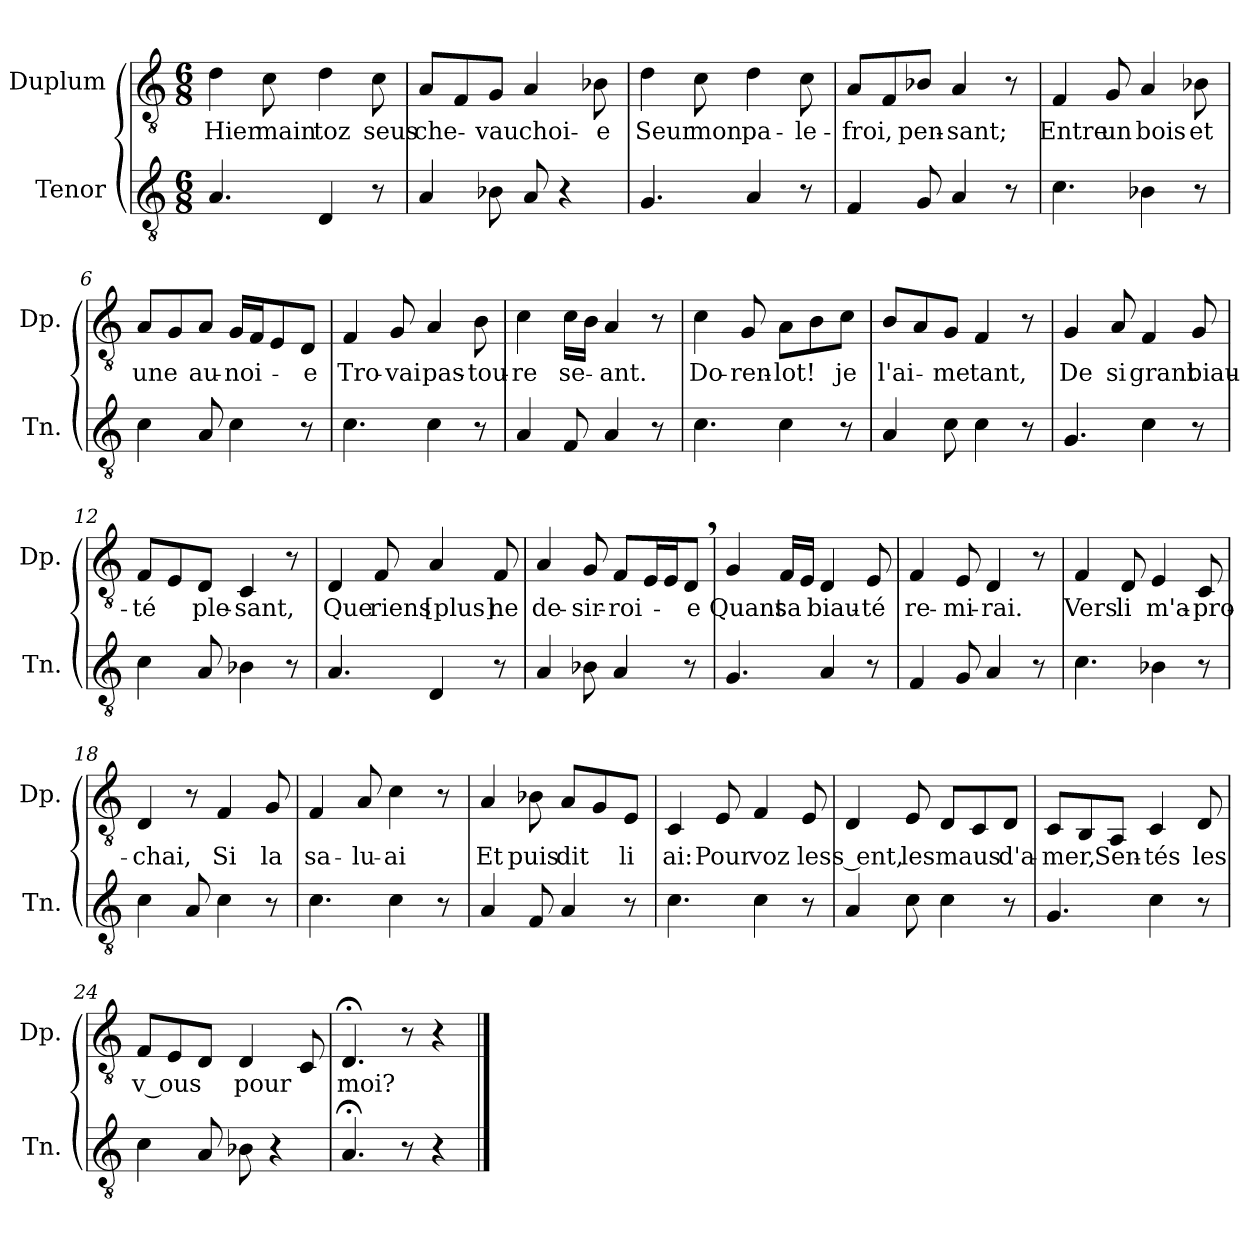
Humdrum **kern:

**kern	**kern	**text
*part2	*part1	*part1
*staff2	*staff1	*staff1
*I"Tenor	*I"Duplum	*
*I'Tn.	*I'Dp.	*
*clefGv2	*clefGv2	*
*k[]	*k[]	*
*M6/8	*M6/8	*
=1	=1	=1
!	!	!LO:LY:b
4.A/	4d\	Hier
!	!	!LO:LY:b
.	8c\	main
!	!	!LO:LY:b
4D/	4d\	toz
!	!	!LO:LY:b
8r	8c\	seus
=2	=2	=2
!	!	!LO:LY:b
4A/	8A/L	che-
.	8F/	.
!	!	!LO:LY:b
8B-X\	8G/J	-vau
!	!	!LO:LY:b
8A/	4A/	choi-
4r	.	.
!	!	!LO:LY:b
.	8B-i\	-e
=3	=3	=3
!	!	!LO:LY:b
4.G/	4d\	Seur
!	!	!LO:LY:b
.	8c\	mon
!	!	!LO:LY:b
4A/	4d\	pa-
!	!	!LO:LY:b
8r	8c\	-le-
=4	=4	=4
!	!	!LO:LY:b
4F/	8A/L	-froi,
.	8F/	.
!	!	!LO:LY:b
8G/	8B-X/J	pen-
!	!	!LO:LY:b
4A/	4A/	-sant;
8r	8r	.
=5	=5	=5
!	!	!LO:LY:b
4.c\	4F/	Entre
!	!	!LO:LY:b
.	8G/	un
!	!	!LO:LY:b
4B-X\	4A/	bois
!	!	!LO:LY:b
8r	8B-X\	et
!!LO:LB:g=z
=6	=6	=6
!	!	!LO:LY:b
4c\	8A/L	une
.	8G/	.
!	!	!LO:LY:b
8A/	8A/J	au-
!	!	!LO:LY:b
4c\	16G/LL	-noi-
.	16F/J	.
.	8E/	.
!	!	!LO:LY:b
8r	8D/J	-e
=7	=7	=7
!	!	!LO:LY:b
4.c\	4F/	Tro-
!	!	!LO:LY:b
.	8G/	-vai
!	!	!LO:LY:b
4c\	4A/	pas-
!	!	!LO:LY:b
8r	8B\	-tou-
=8	=8	=8
!	!	!LO:LY:b
4A/	4c\	-re
!	!	!LO:LY:b
8F/	16c\LL	se-
.	16B\JJ	.
!	!	!LO:LY:b
4A/	4A/	-ant.
8r	8r	.
=9	=9	=9
!	!	!LO:LY:b
4.c\	4c\	Do-
!	!	!LO:LY:b
.	8G/	-ren-
!	!	!LO:LY:b
4c\	8A\L	-lot!
.	8B\	.
!	!	!LO:LY:b
8r	8c\J	je
=10	=10	=10
!	!	!LO:LY:b
4A/	8B/L	l'ai-
.	8A/	.
!	!	!LO:LY:b
8c\	8G/J	-me
!	!	!LO:LY:b
4c\	4F/	tant,
8r	8r	.
=11	=11	=11
!	!	!LO:LY:b
4.G/	4G/	De
!	!	!LO:LY:b
.	8A/	si
!	!	!LO:LY:b
4c\	4F/	grant
!	!	!LO:LY:b
8r	8G/	biau-
!!LO:LB:g=z
=12	=12	=12
!	!	!LO:LY:b
4c\	8F/L	-té
.	8E/	.
!	!	!LO:LY:b
8A/	8D/J	ple-
!	!	!LO:LY:b
4B-X\	4C/	-sant,
8r	8r	.
=13	=13	=13
!	!	!LO:LY:b
4.A/	4D/	Que
!	!	!LO:LY:b
.	8F/	riens
!	!	!LO:LY:b
4D/	4A/	[plus]
!	!	!LO:LY:b
8r	8F/	ne
=14	=14	=14
!	!	!LO:LY:b
4A/	4A/	de-
!	!	!LO:LY:b
8B-X\	8G/	-sir-
!	!	!LO:LY:b
4A/	8F/L	-roi-
*	*tremolo	*
.	16E/	.
.	16E/	.
*	*Xtremolo	*
!	!	!LO:LY:b
8r	8D,/J	-e
=15	=15	=15
!	!	!LO:LY:b
4.G/	4G/	Quant
!	!	!LO:LY:b
.	16F/LL	sa
.	16E/JJ	.
!	!	!LO:LY:b
4A/	4D/	biau-
!	!	!LO:LY:b
8r	8E/	-té
=16	=16	=16
!	!	!LO:LY:b
4F/	4F/	re-
!	!	!LO:LY:b
8G/	8E/	-mi-
!	!	!LO:LY:b
4A/	4D/	-rai.
8r	8r	.
=17	=17	=17
!	!	!LO:LY:b
4.c\	4F/	Vers
!	!	!LO:LY:b
.	8D/	li
!	!	!LO:LY:b
4B-X\	4E/	m'a-
!	!	!LO:LY:b
8r	8C/	-pro-
!!LO:LB:g=z
=18	=18	=18
!	!	!LO:LY:b
4c\	4D/	-chai,
8A/	8r	.
!	!	!LO:LY:b
4c\	4F/	Si
!	!	!LO:LY:b
8r	8G/	la
=19	=19	=19
!	!	!LO:LY:b
4.c\	4F/	sa-
!	!	!LO:LY:b
.	8A/	-lu-
!	!	!LO:LY:b
4c\	4c\	-ai
8r	8r	.
=20	=20	=20
!	!	!LO:LY:b
4A/	4A/	Et
!	!	!LO:LY:b
8F/	8B-X\	puis
!	!	!LO:LY:b
4A/	8A/L	dit
.	8G/	.
!	!	!LO:LY:b
8r	8E/J	li
=21	=21	=21
!	!	!LO:LY:b
4.c\	4C/	ai:
!	!	!LO:LY:b
.	8E/	Pour
!	!	!LO:LY:b
4c\	4F/	voz
!	!	!LO:LY:b
8r	8E/	les
=22	=22	=22
!	!	!LO:LY:b
4A/	4D/	s ent,
!	!	!LO:LY:b
8c\	8E/	les
!	!	!LO:LY:b
4c\	8D/L	maus
.	8C/	.
!	!	!LO:LY:b
8r	8D/J	d'a-
=23	=23	=23
!	!	!LO:LY:b
4.G/	8C/L	-mer,
.	8BB/	.
!	!	!LO:LY:b
.	8AA/J	Sen-
!	!	!LO:LY:b
4c\	4C/	-tés
!	!	!LO:LY:b
8r	8D/	les
!!LO:LB:g=z
=24	=24	=24
!	!	!LO:LY:b
4c\	8F/L	v ous
.	8E/	.
8A/	8D/J	.
!	!	!LO:LY:b
8B-X\	4D/	pour
4r	.	.
.	8C/	.
=25	=25	=25
!	!	!LO:LY:b
4.A;</	4.D;</	moi?
8r	8r	.
4r	4r	.
==	==	==
*-	*-	*-
